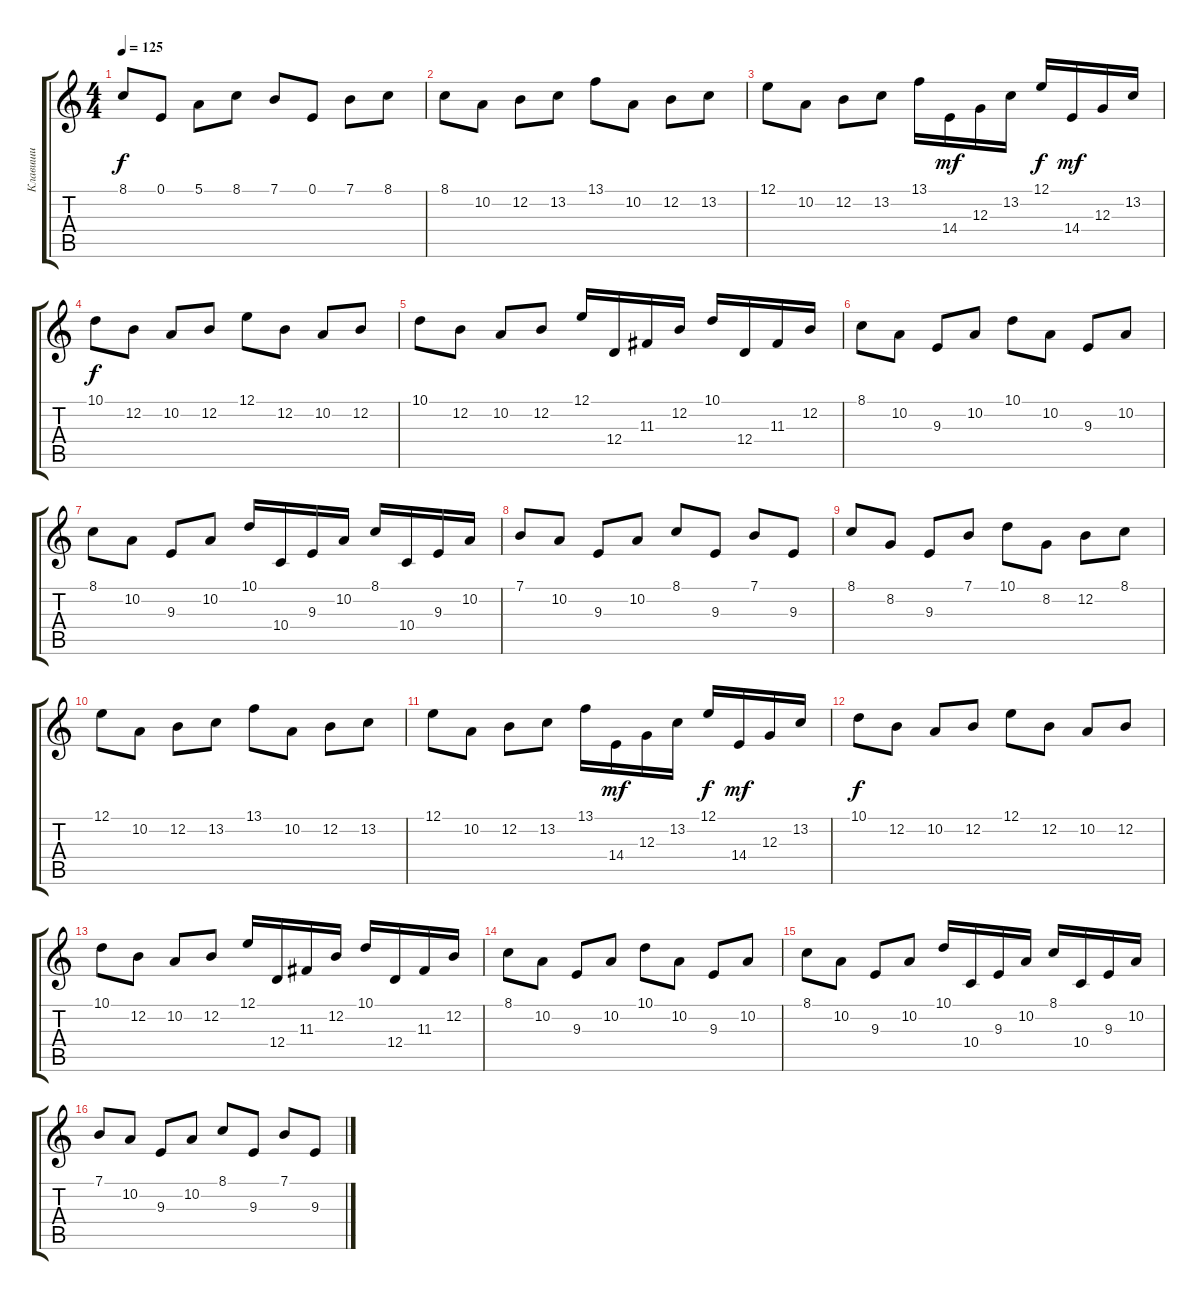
\track ("Клавиши" "Клавиши") {instrument brightacousticpiano}
\staff {score tabs}
\tuning (E4 B3 G3 D3 A2 E2) {hide}
\ts (4 4)
\tempo 125
\clef g2
\ks c
8.1.8{dy f} 0.1.8 5.1.8 8.1.8 7.1.8 0.1.8 7.1.8 8.1.8 |
8.1.8 10.2.8 12.2.8 13.2.8 13.1.8 10.2.8 12.2.8 13.2.8 |
12.1.8 10.2.8 12.2.8 13.2.8 13.1.16 14.4.16{dy mf} 12.3.16 13.2.16 12.1.16{dy f} 14.4.16{dy mf} 12.3.16 13.2.16 |
10.1.8{dy f} 12.2.8 10.2.8 12.2.8 12.1.8 12.2.8 10.2.8 12.2.8 |
10.1.8 12.2.8 10.2.8 12.2.8 12.1.16 12.4.16 11.3.16 12.2.16 10.1.16 12.4.16 11.3.16 12.2.16 |
8.1.8 10.2.8 9.3.8 10.2.8 10.1.8 10.2.8 9.3.8 10.2.8 |
8.1.8 10.2.8 9.3.8 10.2.8 10.1.16 10.4.16 9.3.16 10.2.16 8.1.16 10.4.16 9.3.16 10.2.16 |
7.1.8 10.2.8 9.3.8 10.2.8 8.1.8 9.3.8 7.1.8 9.3.8 |
8.1.8 8.2.8 9.3.8 7.1.8 10.1.8 8.2.8 12.2.8 8.1.8 |
12.1.8 10.2.8 12.2.8 13.2.8 13.1.8 10.2.8 12.2.8 13.2.8 |
12.1.8 10.2.8 12.2.8 13.2.8 13.1.16 14.4.16{dy mf} 12.3.16 13.2.16 12.1.16{dy f} 14.4.16{dy mf} 12.3.16 13.2.16 |
10.1.8{dy f} 12.2.8 10.2.8 12.2.8 12.1.8 12.2.8 10.2.8 12.2.8 |
10.1.8 12.2.8 10.2.8 12.2.8 12.1.16 12.4.16 11.3.16 12.2.16 10.1.16 12.4.16 11.3.16 12.2.16 |
8.1.8 10.2.8 9.3.8 10.2.8 10.1.8 10.2.8 9.3.8 10.2.8 |
8.1.8 10.2.8 9.3.8 10.2.8 10.1.16 10.4.16 9.3.16 10.2.16 8.1.16 10.4.16 9.3.16 10.2.16 |
7.1.8 10.2.8 9.3.8 10.2.8 8.1.8 9.3.8 7.1.8 9.3.8
